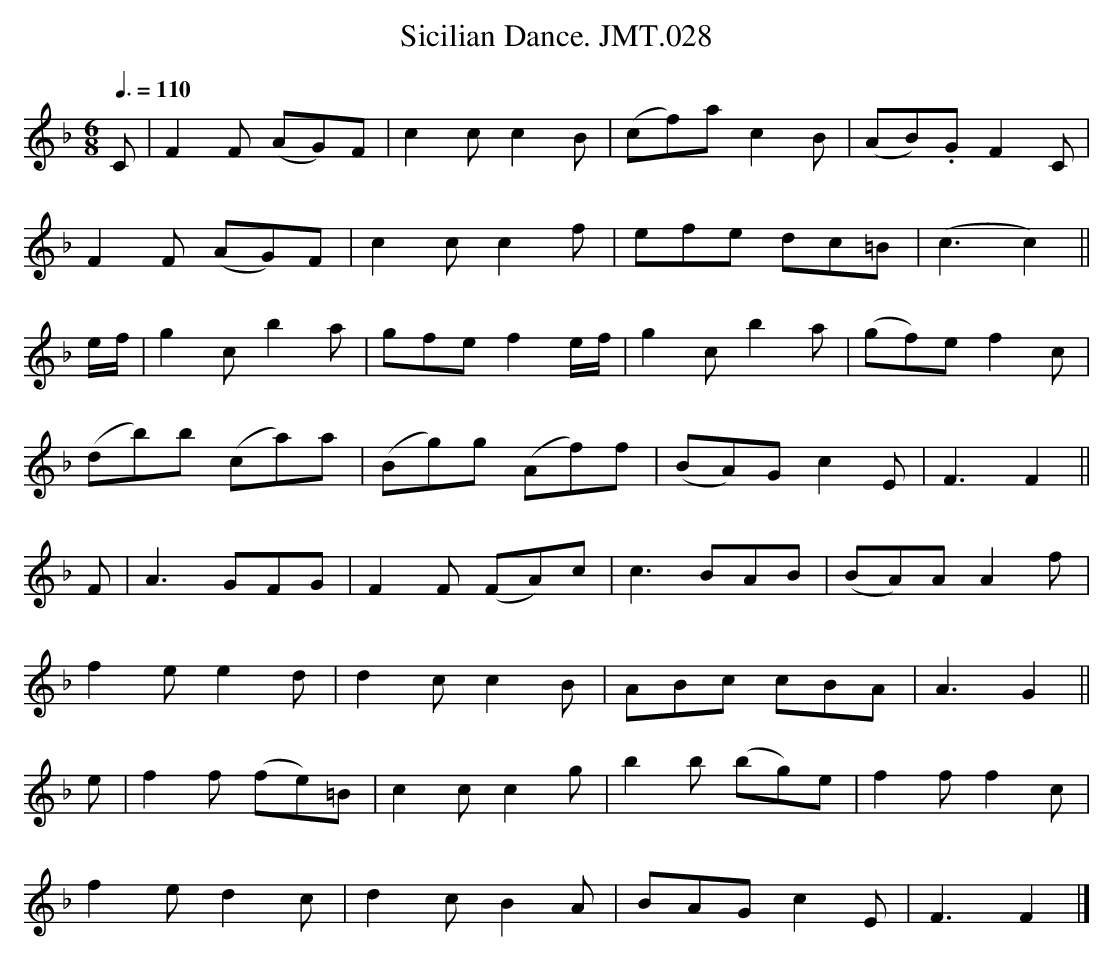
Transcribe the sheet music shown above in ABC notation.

X:1
T:Sicilian Dance. JMT.028
M:6/8
L:1/8
Q:3/8=110
K:F
C|F2F (AG)F|c2cc2B|(cf)ac2B|(AB).GF2C|
F2F (AG)F|c2cc2f|efe dc=B|(c3c2)||
e/f/|g2cb2a|gfef2e/f/|g2cb2a|(gf)ef2c|
(db)b (ca)a|(Bg)g (Af)f|(BA)Gc2E|F3F2||
F|A3GFG|F2F (FA)c|c3BAB|(BA)AA2f|
f2ee2d|d2cc2B|ABc cBA|A3G2||
e|f2f (fe)=B|c2cc2g|b2b (bg)e|f2ff2c|
f2ed2c|d2cB2A|BAGc2E|F3F2|]
